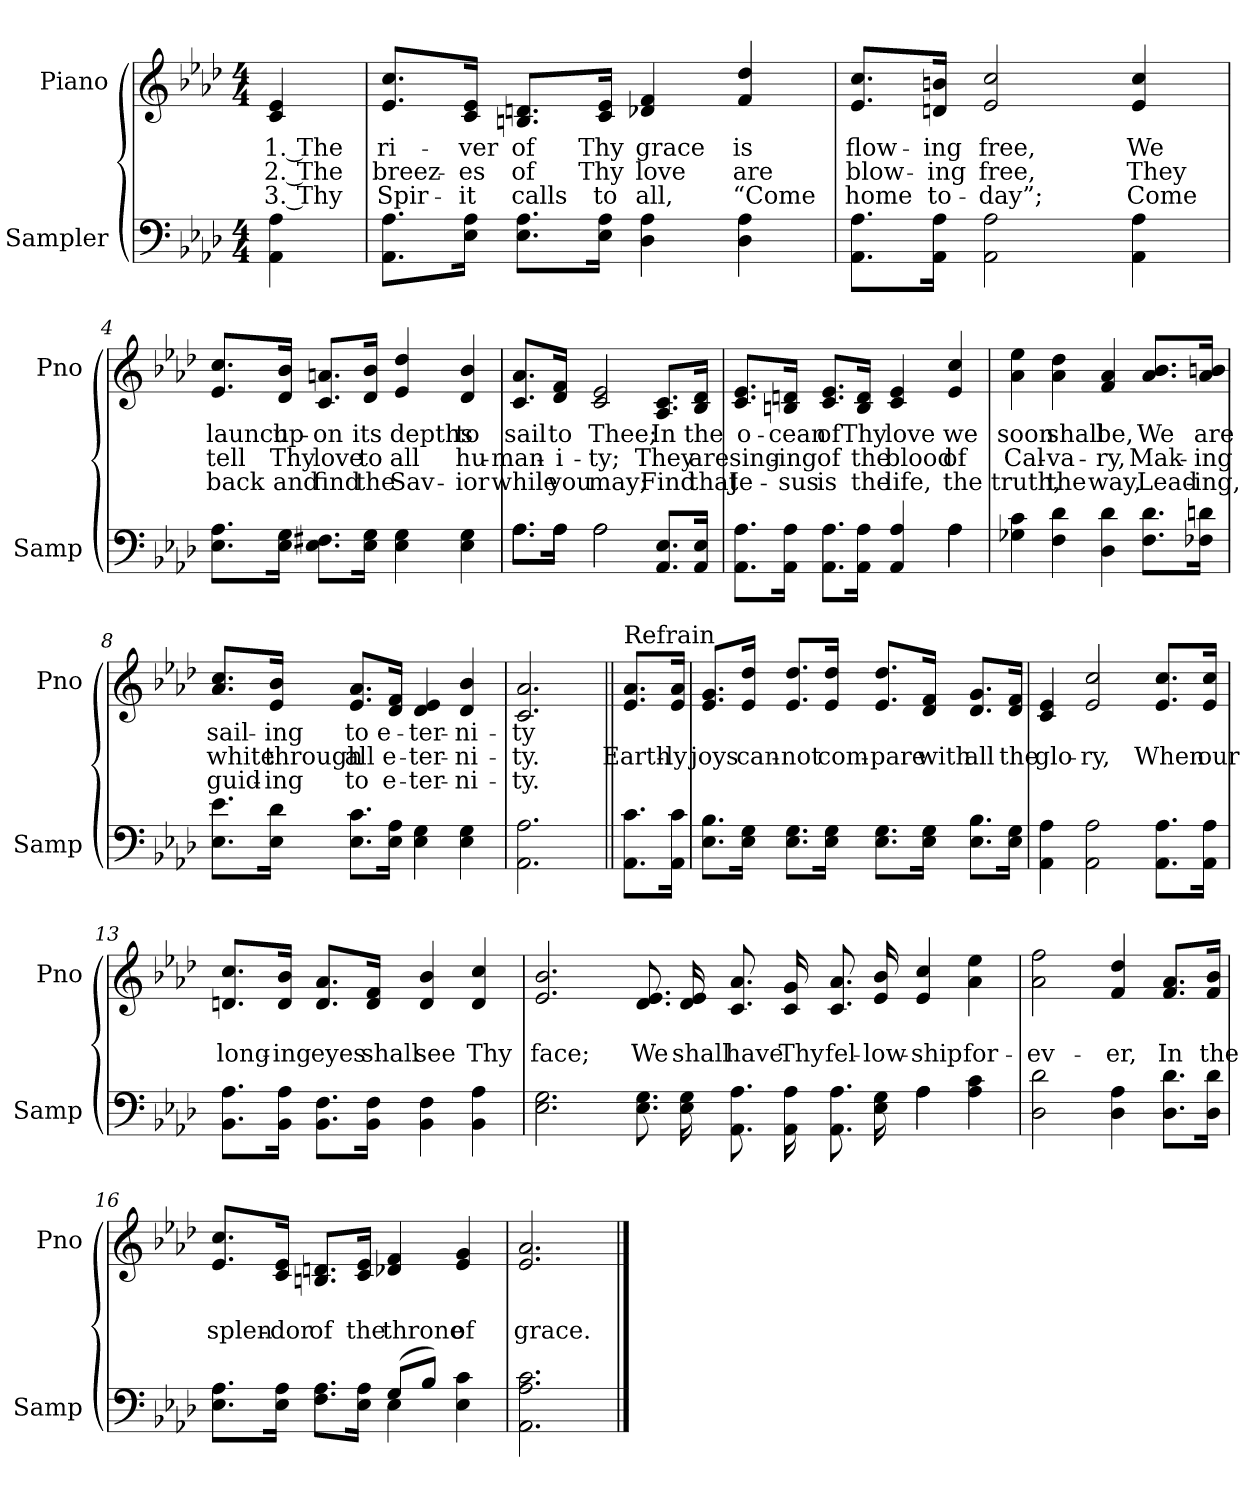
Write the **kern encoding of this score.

**kern	**kern	**text	**text	**text
*part2	*part1	*part1	*part1	*part1
*staff2	*staff1	*staff1	*staff1	*staff1
*I"Sampler	*I"Piano	*	*	*
*I'Samp	*I'Pno	*	*	*
*clefF4	*clefG2	*	*	*
*k[b-e-a-d-]	*k[b-e-a-d-]	*	*	*
*A-:	*A-:	*	*	*
*M4/4	*M4/4	*	*	*
=1	=1	=1	=1	=1
4AA- 4A-	4c 4e-	1. The	2. The	3. Thy
=2	=2	=2	=2	=2
8.AA-\ 8.A-\L	8.e-/ 8.cc/L	ri-	breez-	Spir-
16E-\ 16A-\Jk	16c/ 16e-/Jk	-ver	-es	-it
8.E-\ 8.A-\L	8.Bn/ 8.dn/L	of	of	calls
16E-\ 16A-\Jk	16c/ 16e-/Jk	Thy	Thy	to
4D- 4A-	4d-X 4f	grace	love	all,
4D- 4A-	4f 4dd-	is	are	“Come
=3	=3	=3	=3	=3
8.AA-\ 8.A-\L	8.e-/ 8.cc/L	flow-	blow-	home
16AA-\ 16A-\Jk	16dn/ 16bn/Jk	-ing	-ing	to-
2AA- 2A-	2e- 2cc	free,	free,	-day”;
4AA- 4A-	4e- 4cc	We	They	Come
=4	=4	=4	=4	=4
8.E-\ 8.A-\L	8.e-/ 8.cc/L	launch	tell	back
16E-\ 16G\Jk	16d-/ 16b-/Jk	up-	Thy	and
8.E-\ 8.F#X\L	8.c/ 8.an/L	-on	love	find
16E-\ 16G\Jk	16d-/ 16b-/Jk	its	to	the
4E- 4G	4e- 4dd-	depths	all	Sav-
4E- 4G	4d- 4b-	to	hu-	-ior
=5	=5	=5	=5	=5
*^	*	*	*	*
8.A-\L	8.A-\L	8.c/ 8.a-/L	sail	-man-	while
16A-\Jk	16A-\Jk	16d-/ 16f/Jk	to	-i-	you
2A-\	2A-	2c 2e-	Thee;	-ty;	may;
8.AA-/ 8.E-/L	4ryy	8.A-/ 8.c/L	In	They	Find
16AA-/ 16E-/Jk	.	16B-/ 16d-/Jk	the	are	that
=6	=6	=6	=6	=6	=6
8.AA-\ 8.A-\L	2.ryy	8.c/ 8.e-/L	o-	sing-	Je-
16AA-\ 16A-\Jk	.	16Bn/ 16dn/Jk	-cean	-ing	-sus
8.AA-\ 8.A-\L	.	8.c/ 8.e-/L	of	of	is
16AA-\ 16A-\Jk	.	16B/ 16d/Jk	Thy	the	the
4AA-/ 4A-/	.	4c 4e-	love	blood	life,
4A-\	4A-	4e- 4cc	we	of	the
*v	*v	*	*	*	*
=7	=7	=7	=7	=7
4G-X 4c	4a- 4ee-	soon	Cal-	truth,
4F 4d-	4a- 4dd-	shall	-va-	the
4D- 4d-	4f 4a-	be,	-ry,	way,
8.F\ 8.d-\L	8.a-/ 8.b-/L	We	Mak-	Lead-
16F-X\ 16dn\Jk	16a-/ 16bn/Jk	are	-ing	-ing,
=8	=8	=8	=8	=8
8.E-\ 8.e-\L	8.a-/ 8.cc/L	sail-	white	guid-
16E-\ 16d-\Jk	16e-/ 16b-/Jk	-ing	through	-ing
8.E-\ 8.c\L	8.e-/ 8.a-/L	to	all	to
16E-\ 16A-\Jk	16d-/ 16f/Jk	e-	e-	e-
4E- 4G	4d- 4e-	-ter-	-ter-	-ter-
4E- 4G	4d- 4b-	-ni-	-ni-	-ni-
=9	=9	=9	=9	=9
2.AA- 2.A-	2.c 2.a-	-ty	-ty.	-ty.
=10||	=10||	=10||	=10||	=10||
!	!LO:TX:t=Refrain	!	!	!
8.AA-\ 8.c\L	8.e-/ 8.a-/L	.	Earth-	.
16AA-\ 16c\Jk	16e-/ 16a-/Jk	.	-ly	.
=11	=11	=11	=11	=11
8.E-\ 8.B-\L	8.e-/ 8.g/L	.	joys	.
16E-\ 16G\Jk	16e-/ 16dd-/Jk	.	can-	.
8.E-\ 8.G\L	8.e-/ 8.dd-/L	.	-not	.
16E-\ 16G\Jk	16e-/ 16dd-/Jk	.	com-	.
8.E-\ 8.G\L	8.e-/ 8.dd-/L	.	-pare	.
16E-\ 16G\Jk	16d-/ 16f/Jk	.	with	.
8.E-\ 8.B-\L	8.d-/ 8.g/L	.	all	.
16E-\ 16G\Jk	16d-/ 16f/Jk	.	the	.
=12	=12	=12	=12	=12
4AA- 4A-	4c 4e-	.	glo-	.
2AA- 2A-	2e- 2cc	.	-ry,	.
8.AA-\ 8.A-\L	8.e-/ 8.cc/L	.	When	.
16AA-\ 16A-\Jk	16e-/ 16cc/Jk	.	our	.
=13	=13	=13	=13	=13
8.BB-\ 8.A-\L	8.dn/ 8.cc/L	.	long-	.
16BB-\ 16A-\Jk	16d/ 16b-/Jk	.	-ing	.
8.BB-\ 8.F\L	8.d/ 8.a-/L	.	eyes	.
16BB-\ 16F\Jk	16d/ 16f/Jk	.	shall	.
4BB- 4F	4d 4b-	.	see	.
4BB- 4A-	4d 4cc	.	Thy	.
=14	=14	=14	=14	=14
*^	*	*	*	*
2.E- 2.G	1.ryy	2.e- 2.b-	.	face;	.
8.E- 8.G	.	8.d- 8.e-	.	We	.
16E- 16G	.	16d- 16e-	.	shall	.
8.AA- 8.A-	.	8.c 8.a-	.	have	.
16AA- 16A-	.	16c 16g	.	Thy	.
8.AA- 8.A-	.	8.c 8.a-	.	fel-	.
16E- 16G	.	16e- 16b-	.	-low-	.
4A-\	4A-	4e- 4cc	.	-ship	.
4A- 4c	4ryy	4a- 4ee-	.	for-	.
*v	*v	*	*	*	*
=15	=15	=15	=15	=15
2D- 2d-	2a- 2ff	.	-ev-	.
4D- 4A-	4f 4dd-	.	-er,	.
8.D-\ 8.d-\L	8.f/ 8.a-/L	.	In	.
16D-\ 16d-\Jk	16f/ 16b-/Jk	.	the	.
=16	=16	=16	=16	=16
*^	*	*	*	*
8.E-\ 8.A-\L	2ryy	8.e-/ 8.cc/L	.	splen-	.
16E-\ 16A-\Jk	.	16c/ 16e-/Jk	.	-dor	.
8.F\ 8.A-\L	.	8.Bn/ 8.dn/L	.	of	.
16E-\ 16A-\Jk	.	16c/ 16e-/Jk	.	the	.
(8G/L	4E-	4d-X 4f	.	throne	.
8B-/J)	.	.	.	.	.
4E- 4c	4ryy	4e- 4g	.	of	.
*v	*v	*	*	*	*
=17	=17	=17	=17	=17
2.AA- 2.A- 2.c	2.e- 2.a-	.	grace.	.
==	==	==	==	==
*-	*-	*-	*-	*-
